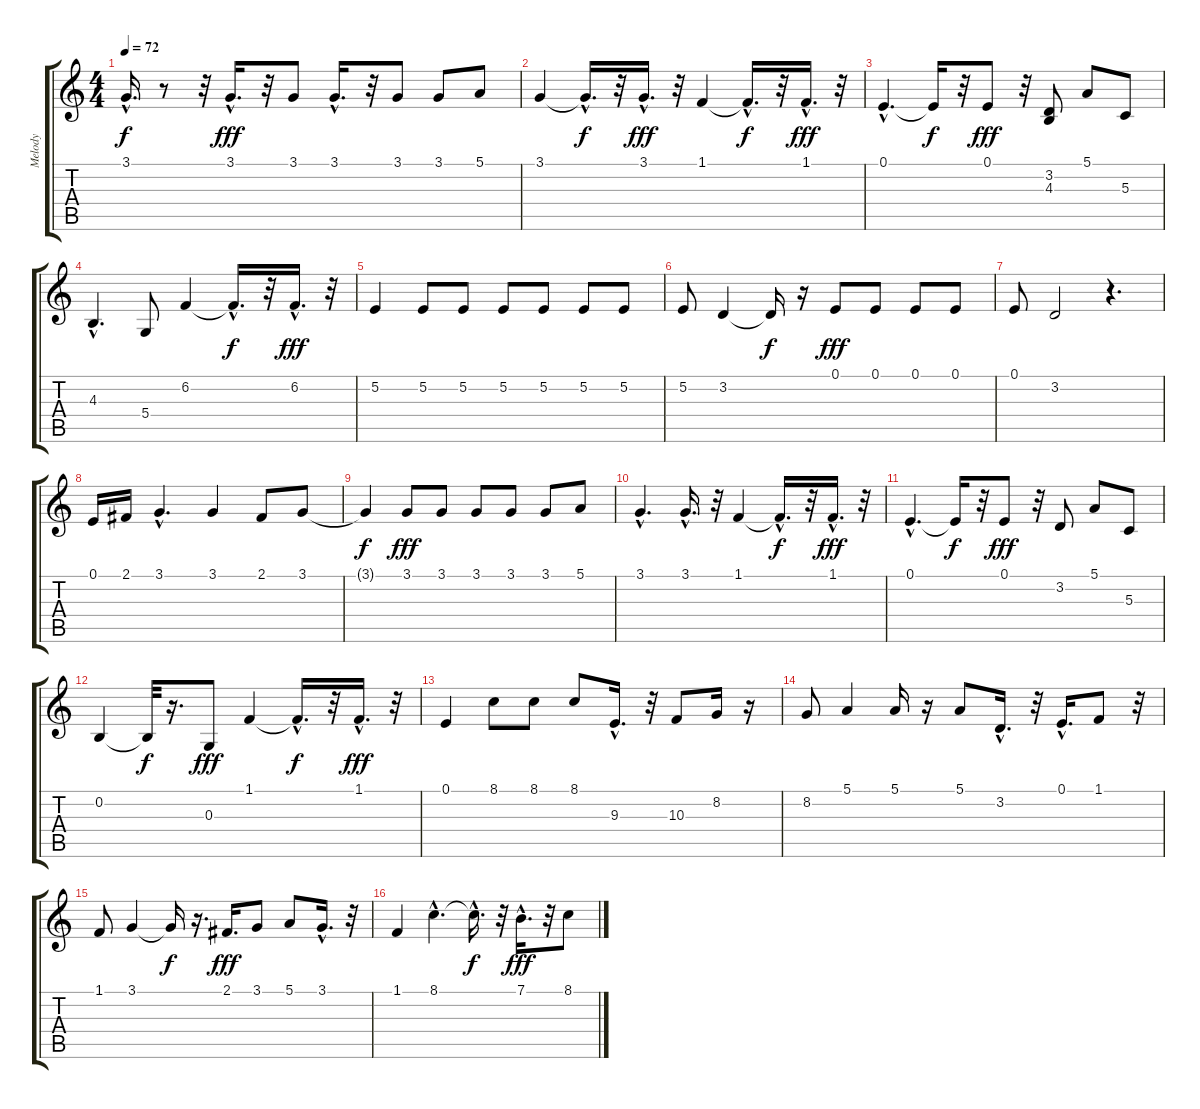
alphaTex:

\track ("Melody" "Melody") {instrument flute}
\staff {score tabs}
\tuning (E4 B3 G3 D3 A2 E2) {hide}
\ts (4 4)
\tempo 72
\clef g2
\ks c
3.1{hac t}.16{d dy f} r.8 r.32 3.1{hac}.16{d dy fff} r.32 3.1.8 3.1{hac}.16{d} r.32 3.1.8 3.1.8 5.1.8 |
3.1.4 3.1{hac t}.16{d dy f} r.32 3.1{hac}.16{d dy fff} r.32 1.1.4 1.1{hac t}.16{d dy f} r.32 1.1{hac}.16{d dy fff} r.32 |
0.1{hac}.4{d} 0.1{t}.16{dy f} r.32 0.1.8{dy fff} r.32 (3.2 4.3).8 5.1.8 5.3.8 |
4.3{hac}.4{d} 5.4.8 6.2.4 6.2{hac t}.16{d dy f} r.32 6.2{hac}.16{d dy fff} r.32 |
5.2.4 5.2.8 5.2.8 5.2.8 5.2.8 5.2.8 5.2.8 |
5.2.8 3.2.4 3.2{t}.16{dy f} r.16 0.1.8{dy fff} 0.1.8 0.1.8 0.1.8 |
0.1.8 3.2.2 r.4{d} |
0.1.16 2.1.16 3.1{hac}.4{d} 3.1.4 2.1.8 3.1.8 |
3.1{t}.4{dy f} 3.1.8{dy fff} 3.1.8 3.1.8 3.1.8 3.1.8 5.1.8 |
3.1{hac}.4{d} 3.1{hac}.16{d} r.32 1.1.4 1.1{hac t}.16{d dy f} r.32 1.1{hac}.16{d dy fff} r.32 |
0.1{hac}.4{d} 0.1{t}.16{dy f} r.32 0.1.8{dy fff} r.32 3.2.8 5.1.8 5.3.8 |
0.2.4 0.2{t}.32{dy f} r.16{d} 0.3.8{dy fff} 1.1.4 1.1{hac t}.16{d dy f} r.32 1.1{hac}.16{d dy fff} r.32 |
0.1.4 8.1.8 8.1.8 8.1.8 9.3{hac}.16{d} r.32 10.3.8 8.2.16 r.16 |
8.2.8 5.1.4 5.1.16 r.16 5.1.8 3.2{hac}.16{d} r.32 0.1{hac}.16{d} 1.1.8 r.32 |
1.1.8 3.1.4 3.1{t}.16{dy f} r.16{d} 2.1.16{d dy fff} 3.1.8 5.1.8 3.1{hac}.16{d} r.32 |
1.1.4 8.1{hac}.4{d} 8.1{hac t}.16{d dy f} r.32 7.1{hac}.16{d dy fff} r.32 8.1.8
